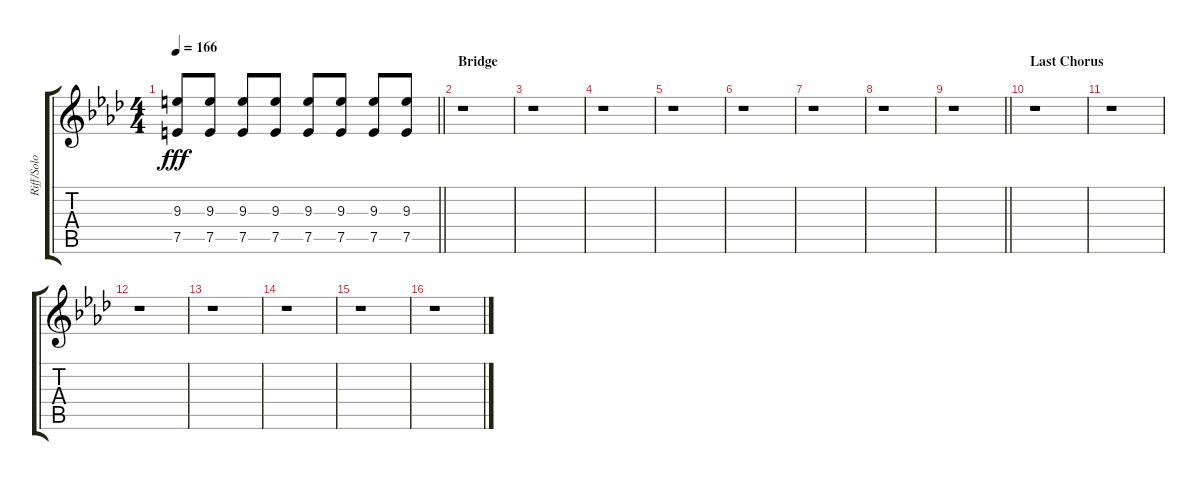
\track ("Riff/Solo" "Riff/Solo") {instrument electricguitarclean}
\staff {score tabs}
\tuning (E4 B3 G3 D3 A2 E2) {hide}
\ts (4 4)
\tempo 166
\clef g2
\barLineRight lightlight
\ks ab
(9.3 7.5).8{dy fff} (9.3 7.5).8 (9.3 7.5).8 (9.3 7.5).8 (9.3 7.5).8 (9.3 7.5).8 (9.3 7.5).8 (9.3 7.5).8 |
\section ("" "Bridge")
r.1 |
r.1 |
r.1 |
r.1 |
r.1 |
r.1 |
r.1 |
\barLineRight lightlight
r.1 |
\section ("" "Last Chorus")
r.1 |
r.1 |
r.1 |
r.1 |
r.1 |
r.1 |
r.1
